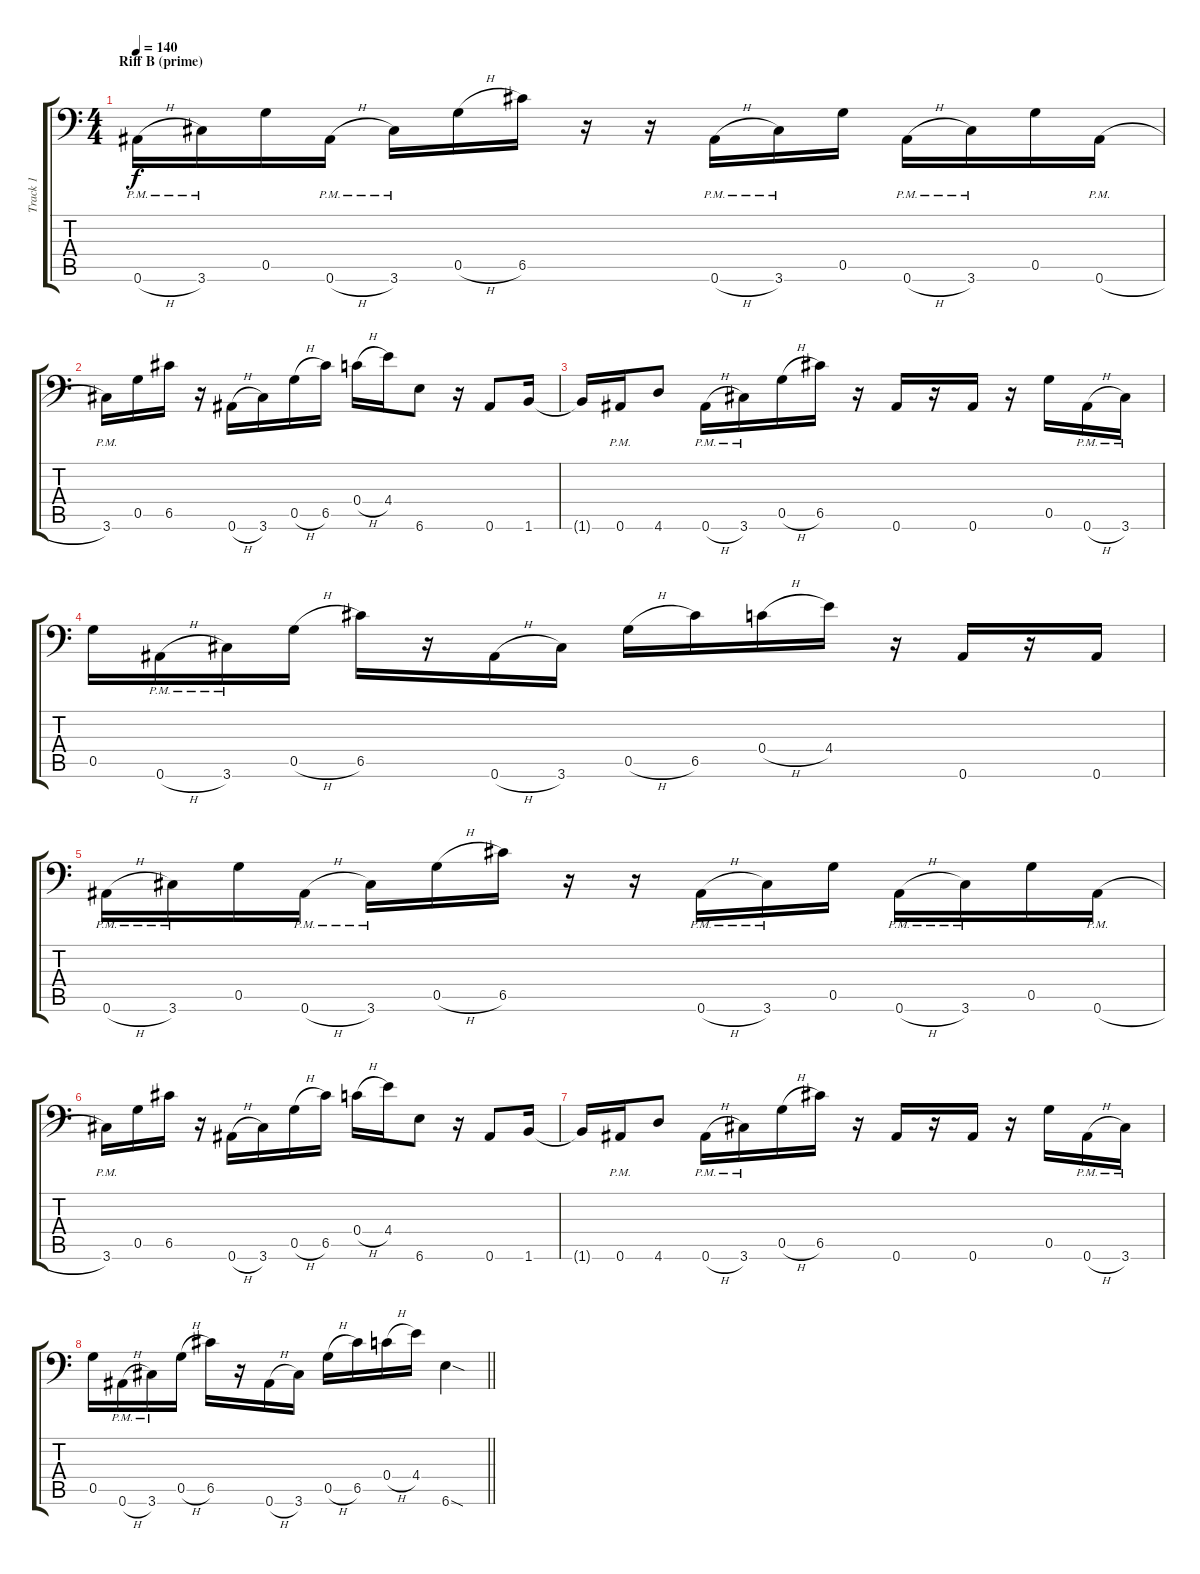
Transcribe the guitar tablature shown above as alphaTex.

\track ("Track 1" "Track 1") {instrument distortionguitar}
\staff {score tabs}
\tuning (D4 A3 F3 C3 G2 Bb1) {hide}
\ts (4 4)
\section ("" "Riff B (prime)")
\tempo 140
\clef f4
\ks c
0.6{h pm}.16{dy f} 3.6{pm}.16 0.5.16 0.6{h pm}.16 3.6{pm}.16 0.5{h}.16 6.5.16 r.16 r.16 0.6{h pm}.16 3.6{pm}.16 0.5.16 0.6{h pm}.16 3.6{pm}.16 0.5.16 0.6{h pm}.16 |
3.6{pm}.16 0.5.16 6.5.16 r.16 0.6{h}.16 3.6.16 0.5{h}.16 6.5.16 0.4{h}.16 4.4.16 6.6.8 r.16 0.6.8 1.6.16 |
1.6{t}.16 0.6{pm}.16 4.6.8 0.6{h pm}.16 3.6{pm}.16 0.5{h}.16 6.5.16 r.16 0.6.16 r.16 0.6.16 r.16 0.5.16 0.6{h pm}.16 3.6{pm}.16 |
0.5.16 0.6{h pm}.16 3.6{pm}.16 0.5{h}.16 6.5.16 r.16 0.6{h}.16 3.6.16 0.5{h}.16 6.5.16 0.4{h}.16 4.4.16 r.16 0.6.16 r.16 0.6.16 |
0.6{h pm}.16 3.6{pm}.16 0.5.16 0.6{h pm}.16 3.6{pm}.16 0.5{h}.16 6.5.16 r.16 r.16 0.6{h pm}.16 3.6{pm}.16 0.5.16 0.6{h pm}.16 3.6{pm}.16 0.5.16 0.6{h pm}.16 |
3.6{pm}.16 0.5.16 6.5.16 r.16 0.6{h}.16 3.6.16 0.5{h}.16 6.5.16 0.4{h}.16 4.4.16 6.6.8 r.16 0.6.8 1.6.16 |
1.6{t}.16 0.6{pm}.16 4.6.8 0.6{h pm}.16 3.6{pm}.16 0.5{h}.16 6.5.16 r.16 0.6.16 r.16 0.6.16 r.16 0.5.16 0.6{h pm}.16 3.6{pm}.16 |
\barLineRight lightlight
0.5.16 0.6{h pm}.16 3.6{pm}.16 0.5{h}.16 6.5.16 r.16 0.6{h}.16 3.6.16 0.5{h}.16 6.5.16 0.4{h}.16 4.4.16 6.6{sod}.4
